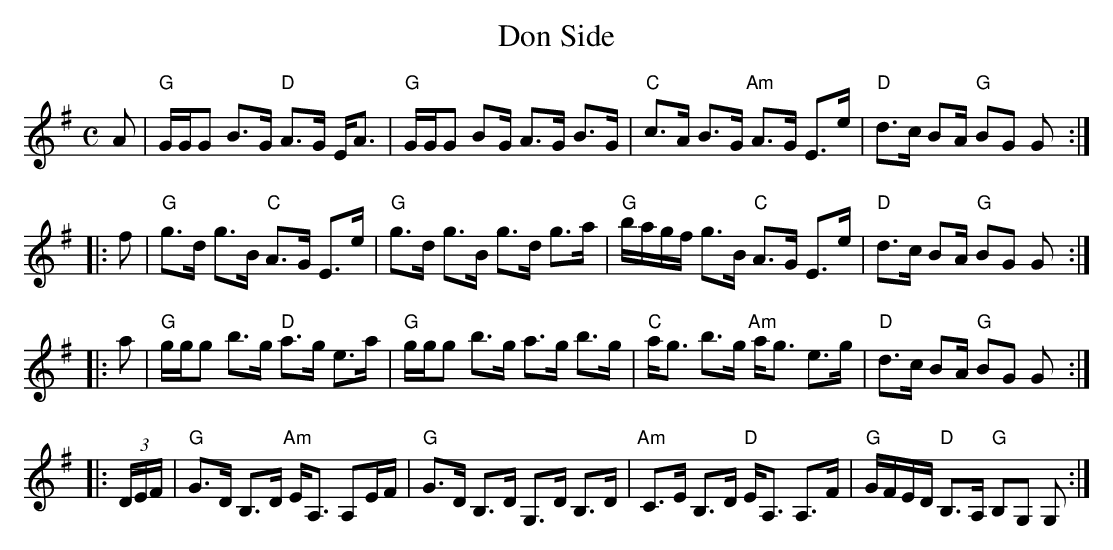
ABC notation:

X:1
T: Don Side
M: C
L: 1/16
K: G
   A2 \
| "G"GGG2 B3G "D"A3G EA3 | "G"GGG2 B2G A3G B3G \
| "C"c3A B3G "Am"A3G E3e | "D"d3c B2A "G"B2G2 G2 :|
|: f2 \
| "G"g3d  g3B "C"A3G E3e | "G"g3d  g3B g3d g3a \
| "G"bagf g3B "C"A3G E3e | "D"d3c B2A "G"B2G2 G2 :|
|: a2 \
| "G"ggg2 b3g "D"a3g e3a | "G"ggg2 b3g a3g b3g \
| "C"ag3 b3g "Am"ag3 e3g | "D"d3c B2A "G"B2G2 G2 :|
|: (3DEF \
| "G"G3D B,3D "Am"EA,3 A,2EF | "G"G3D B,3D G,3D B,3D \
| "Am"C3E B,3D "D"EA,3 A,3F | "G"GFED "D"B,3A, "G"B,2G,2 G,2 :|
